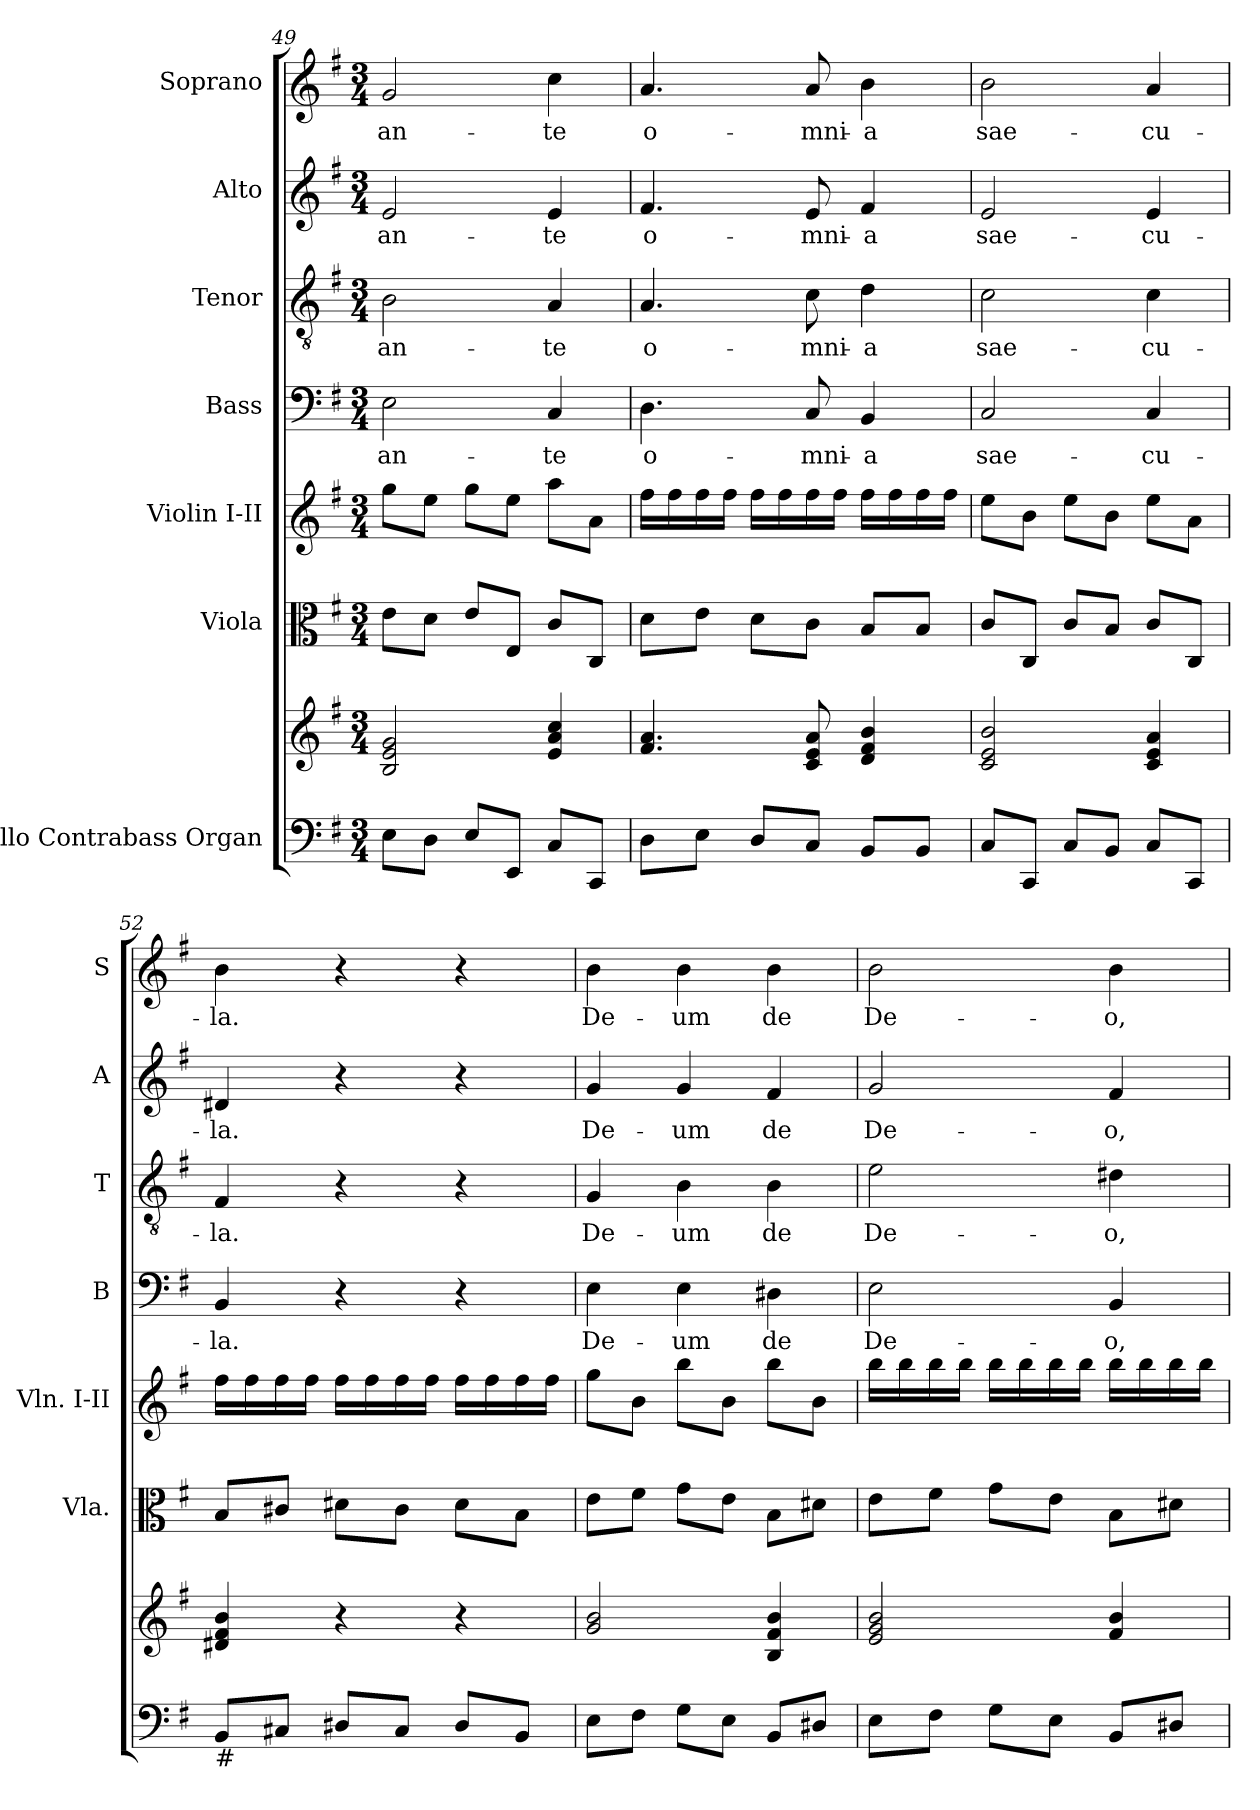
**kern	**kern	**kern	**kern	**kern	**text	**kern	**text	**kern	**text	**kern	**text
*part7	*part7	*part6	*part5	*part4	*part4	*part3	*part3	*part2	*part2	*part1	*part1
*staff8	*staff7	*staff6	*staff5	*staff4	*staff4	*staff3	*staff3	*staff2	*staff2	*staff1	*staff1
*I"Cello Contrabass Organ	*	*I"Viola	*I"Violin I-II	*I"Bass	*	*I"Tenor	*	*I"Alto	*	*I"Soprano	*
*	*	*I'Vla.	*I'Vln. I-II	*I'B	*	*I'T	*	*I'A	*	*I'S	*
!!LO:PB:g=z
*clefF4	*clefG2	*clefC3	*clefG2	*clefF4	*	*clefGv2	*	*clefG2	*	*clefG2	*
*k[f#]	*k[f#]	*k[f#]	*k[f#]	*k[f#]	*	*k[f#]	*	*k[f#]	*	*k[f#]	*
*e:	*e:	*e:	*e:	*e:	*	*e:	*	*e:	*	*e:	*
*M3/4	*M3/4	*M3/4	*M3/4	*M3/4	*	*M3/4	*	*M3/4	*	*M3/4	*
=49	=49	=49	=49	=49	=49	=49	=49	=49	=49	=49	=49
!	!	!	!	!	!LO:LY:b	!	!LO:LY:b	!	!LO:LY:b	!	!LO:LY:b
8E\L	2B/ 2e/ 2g/	8e\L	8gg\L	2E\	an-	2B\	an-	2e/	an-	2g/	an-
8D\J	.	8d\J	8ee\J	.	.	.	.	.	.	.	.
8E/L	.	8e/L	8gg\L	.	.	.	.	.	.	.	.
8EE/J	.	8E/J	8ee\J	.	.	.	.	.	.	.	.
!	!	!	!	!	!LO:LY:b	!	!LO:LY:b	!	!LO:LY:b	!	!LO:LY:b
8C/L	4e/ 4a/ 4cc/	8c/L	8aa\L	4C/	-te	4A/	-te	4e/	-te	4cc\	-te
8CC/J	.	8C/J	8a\J	.	.	.	.	.	.	.	.
=50	=50	=50	=50	=50	=50	=50	=50	=50	=50	=50	=50
!	!	!	!	!	!LO:LY:b	!	!LO:LY:b	!	!LO:LY:b	!	!LO:LY:b
8D\L	4.f#/ 4.a/	8d\L	16ff#\LL	4.D\	o-	4.A/	o-	4.f#/	o-	4.a/	o-
.	.	.	16ff#\	.	.	.	.	.	.	.	.
8E\J	.	8e\J	16ff#\	.	.	.	.	.	.	.	.
.	.	.	16ff#\JJ	.	.	.	.	.	.	.	.
8D/L	.	8d\L	16ff#\LL	.	.	.	.	.	.	.	.
.	.	.	16ff#\	.	.	.	.	.	.	.	.
!	!	!	!	!	!LO:LY:b	!	!LO:LY:b	!	!LO:LY:b	!	!LO:LY:b
8C/J	8c/ 8e/ 8a/	8c\J	16ff#\	8C/	-mni-	8c\	-mni-	8e/	-mni-	8a/	-mni-
.	.	.	16ff#\JJ	.	.	.	.	.	.	.	.
!	!	!	!	!	!LO:LY:b	!	!LO:LY:b	!	!LO:LY:b	!	!LO:LY:b
8BB/L	4d/ 4f#/ 4b/	8B/L	16ff#\LL	4BB/	-a	4d\	-a	4f#/	-a	4b\	-a
.	.	.	16ff#\	.	.	.	.	.	.	.	.
8BB/J	.	8B/J	16ff#\	.	.	.	.	.	.	.	.
.	.	.	16ff#\JJ	.	.	.	.	.	.	.	.
=51	=51	=51	=51	=51	=51	=51	=51	=51	=51	=51	=51
!	!	!	!	!	!LO:LY:b	!	!LO:LY:b	!	!LO:LY:b	!	!LO:LY:b
8C/L	2c/ 2e/ 2b/	8c/L	8ee\L	2C/	sae-	2c\	sae-	2e/	sae-	2b\	sae-
8CC/J	.	8C/J	8b\J	.	.	.	.	.	.	.	.
8C/L	.	8c/L	8ee\L	.	.	.	.	.	.	.	.
8BB/J	.	8B/J	8b\J	.	.	.	.	.	.	.	.
!	!	!	!	!	!LO:LY:b	!	!LO:LY:b	!	!LO:LY:b	!	!LO:LY:b
8C/L	4c/ 4e/ 4a/	8c/L	8ee\L	4C/	-cu-	4c\	-cu-	4e/	-cu-	4a/	-cu-
8CC/J	.	8C/J	8a\J	.	.	.	.	.	.	.	.
=52	=52	=52	=52	=52	=52	=52	=52	=52	=52	=52	=52
!LO:TX:b:t=#	!	!	!	!	!	!	!	!	!	!	!
!	!	!	!	!	!LO:LY:b	!	!LO:LY:b	!	!LO:LY:b	!	!LO:LY:b
8BB/L	4d#X/ 4f#/ 4b/	8B/L	16ff#\LL	4BB/	-la.	4F#/	-la.	4d#X/	-la.	4b\	-la.
.	.	.	16ff#\	.	.	.	.	.	.	.	.
8C#X/J	.	8c#X/J	16ff#\	.	.	.	.	.	.	.	.
.	.	.	16ff#\JJ	.	.	.	.	.	.	.	.
8D#X/L	4r	8d#X\L	16ff#\LL	4r	.	4r	.	4r	.	4r	.
.	.	.	16ff#\	.	.	.	.	.	.	.	.
8C#/J	.	8c#\J	16ff#\	.	.	.	.	.	.	.	.
.	.	.	16ff#\JJ	.	.	.	.	.	.	.	.
8D#/L	4r	8d#\L	16ff#\LL	4r	.	4r	.	4r	.	4r	.
.	.	.	16ff#\	.	.	.	.	.	.	.	.
8BB/J	.	8B\J	16ff#\	.	.	.	.	.	.	.	.
.	.	.	16ff#\JJ	.	.	.	.	.	.	.	.
=53	=53	=53	=53	=53	=53	=53	=53	=53	=53	=53	=53
!	!	!	!	!	!LO:LY:b	!	!LO:LY:b	!	!LO:LY:b	!	!LO:LY:b
8E\L	2g/ 2b/	8e\L	8gg\L	4E\	De-	4G/	De-	4g/	De-	4b\	De-
8F#\J	.	8f#\J	8b\J	.	.	.	.	.	.	.	.
!	!	!	!	!	!LO:LY:b	!	!LO:LY:b	!	!LO:LY:b	!	!LO:LY:b
8G\L	.	8g\L	8bb\L	4E\	-um	4B\	-um	4g/	-um	4b\	-um
8E\J	.	8e\J	8b\J	.	.	.	.	.	.	.	.
!	!	!	!	!	!LO:LY:b	!	!LO:LY:b	!	!LO:LY:b	!	!LO:LY:b
8BB/L	4B/ 4f#/ 4b/	8B\L	8bb\L	4D#X\	de	4B\	de	4f#/	de	4b\	de
8D#X/J	.	8d#X\J	8b\J	.	.	.	.	.	.	.	.
!!LO:LB:g=z
=54	=54	=54	=54	=54	=54	=54	=54	=54	=54	=54	=54
!	!	!	!	!	!LO:LY:b	!	!LO:LY:b	!	!LO:LY:b	!	!LO:LY:b
8E\L	2e/ 2g/ 2b/	8e\L	16bb\LL	2E\	De-	2e\	De-	2g/	De-	2b\	De-
.	.	.	16bb\	.	.	.	.	.	.	.	.
8F#\J	.	8f#\J	16bb\	.	.	.	.	.	.	.	.
.	.	.	16bb\JJ	.	.	.	.	.	.	.	.
8G\L	.	8g\L	16bb\LL	.	.	.	.	.	.	.	.
.	.	.	16bb\	.	.	.	.	.	.	.	.
8E\J	.	8e\J	16bb\	.	.	.	.	.	.	.	.
.	.	.	16bb\JJ	.	.	.	.	.	.	.	.
!	!	!	!	!	!LO:LY:b	!	!LO:LY:b	!	!LO:LY:b	!	!LO:LY:b
8BB/L	4f#/ 4b/	8B\L	16bb\LL	4BB/	-o,	4d#X\	-o,	4f#/	-o,	4b\	-o,
.	.	.	16bb\	.	.	.	.	.	.	.	.
8D#X/J	.	8d#X\J	16bb\	.	.	.	.	.	.	.	.
.	.	.	16bb\JJ	.	.	.	.	.	.	.	.
=	=	=	=	=	=	=	=	=	=	=	=
*-	*-	*-	*-	*-	*-	*-	*-	*-	*-	*-	*-
